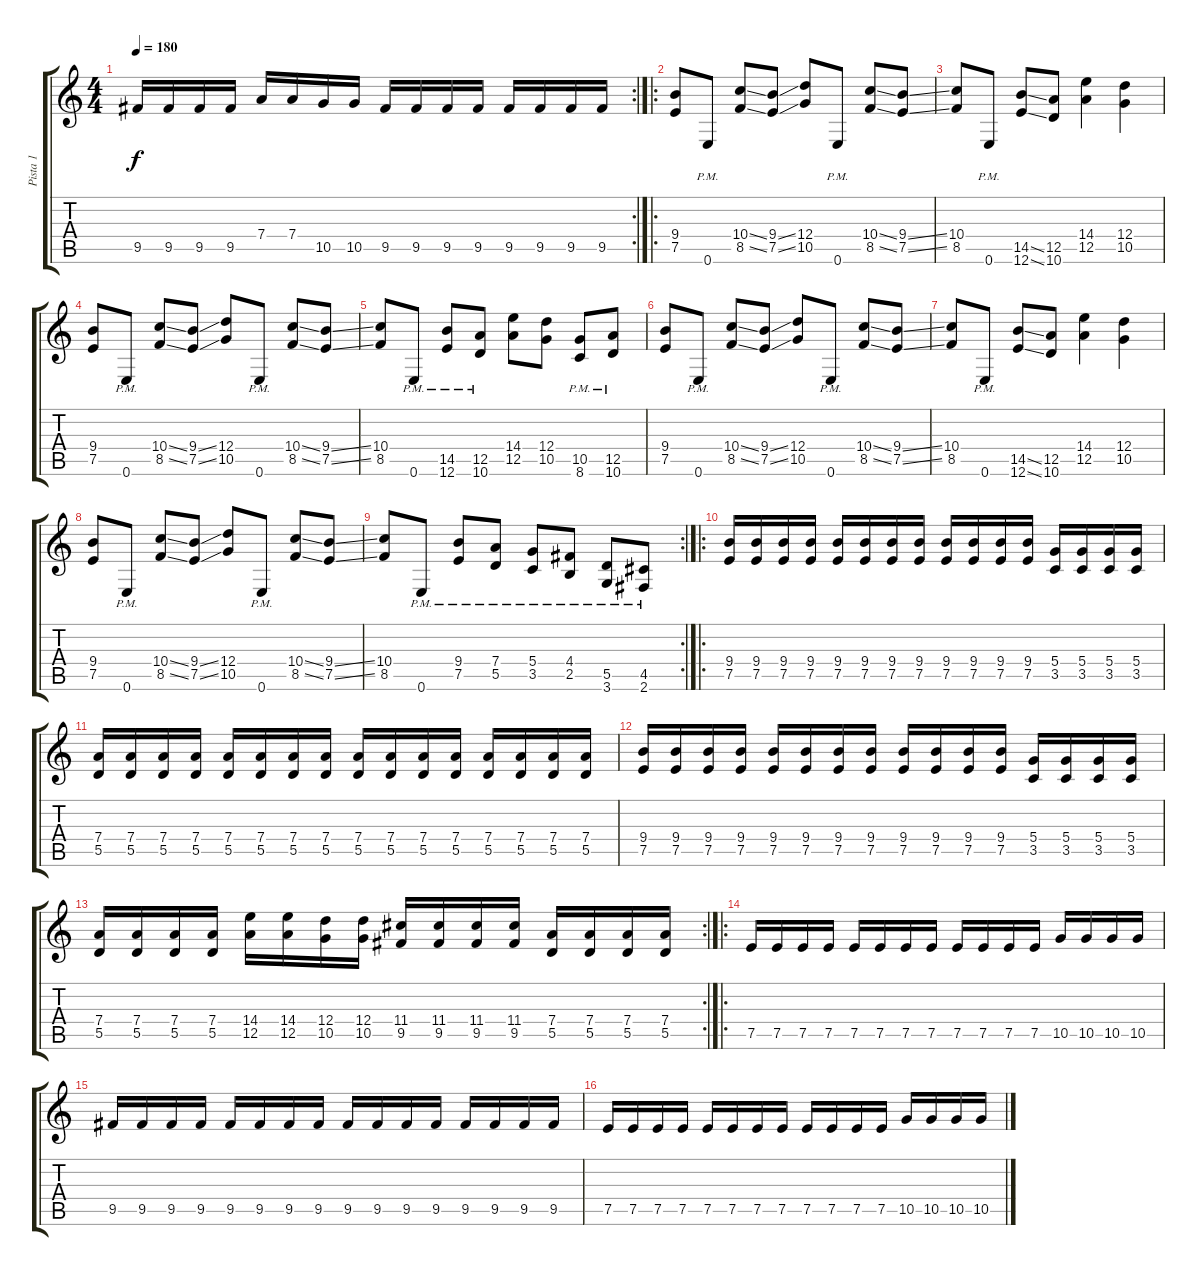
\track ("Pista 1" "Pista 1") {instrument distortionguitar}
\staff {score tabs}
\tuning (E4 B3 G3 D3 A2 E2) {hide}
\rc 2
\ts (4 4)
\tempo 180
\clef g2
\ks c
9.5.16{dy f} 9.5.16 9.5.16 9.5.16 7.4.16 7.4.16 10.5.16 10.5.16 9.5.16 9.5.16 9.5.16 9.5.16 9.5.16 9.5.16 9.5.16 9.5.16 |
\ro
(9.4 7.5).8 0.6{pm}.8 (10.4{ss} 8.5{ss}).8 (9.4{ss} 7.5{ss}).8 (12.4 10.5).8 0.6{pm}.8 (10.4{ss} 8.5{ss}).8 (9.4{ss} 7.5{ss}).8 |
(10.4 8.5).8 0.6{pm}.8 (14.5{ss} 12.6{ss}).8 (12.5 10.6).8 (14.4 12.5).4 (12.4 10.5).4 |
(9.4 7.5).8 0.6{pm}.8 (10.4{ss} 8.5{ss}).8 (9.4{ss} 7.5{ss}).8 (12.4 10.5).8 0.6{pm}.8 (10.4{ss} 8.5{ss}).8 (9.4{ss} 7.5{ss}).8 |
(10.4 8.5).8 0.6{pm}.8 (14.5{pm} 12.6{pm}).8 (12.5{pm} 10.6{pm}).8 (14.4 12.5).8 (12.4 10.5).8 (10.5{pm} 8.6{pm}).8 (12.5{pm} 10.6{pm}).8 |
(9.4 7.5).8 0.6{pm}.8 (10.4{ss} 8.5{ss}).8 (9.4{ss} 7.5{ss}).8 (12.4 10.5).8 0.6{pm}.8 (10.4{ss} 8.5{ss}).8 (9.4{ss} 7.5{ss}).8 |
(10.4 8.5).8 0.6{pm}.8 (14.5{ss} 12.6{ss}).8 (12.5 10.6).8 (14.4 12.5).4 (12.4 10.5).4 |
(9.4 7.5).8 0.6{pm}.8 (10.4{ss} 8.5{ss}).8 (9.4{ss} 7.5{ss}).8 (12.4 10.5).8 0.6{pm}.8 (10.4{ss} 8.5{ss}).8 (9.4{ss} 7.5{ss}).8 |
\rc 2
(10.4 8.5).8 0.6{pm}.8 (9.4 7.5{pm}).8 (7.4 5.5{pm}).8 (5.4{pm} 3.5{pm}).8 (4.4{pm} 2.5{pm}).8 (5.5{pm} 3.6{pm}).8 (4.5{pm} 2.6{pm}).8 |
\ro
(9.4 7.5).16 (9.4 7.5).16 (9.4 7.5).16 (9.4 7.5).16 (9.4 7.5).16 (9.4 7.5).16 (9.4 7.5).16 (9.4 7.5).16 (9.4 7.5).16 (9.4 7.5).16 (9.4 7.5).16 (9.4 7.5).16 (5.4 3.5).16 (5.4 3.5).16 (5.4 3.5).16 (5.4 3.5).16 |
(7.4 5.5).16 (7.4 5.5).16 (7.4 5.5).16 (7.4 5.5).16 (7.4 5.5).16 (7.4 5.5).16 (7.4 5.5).16 (7.4 5.5).16 (7.4 5.5).16 (7.4 5.5).16 (7.4 5.5).16 (7.4 5.5).16 (7.4 5.5).16 (7.4 5.5).16 (7.4 5.5).16 (7.4 5.5).16 |
(9.4 7.5).16 (9.4 7.5).16 (9.4 7.5).16 (9.4 7.5).16 (9.4 7.5).16 (9.4 7.5).16 (9.4 7.5).16 (9.4 7.5).16 (9.4 7.5).16 (9.4 7.5).16 (9.4 7.5).16 (9.4 7.5).16 (5.4 3.5).16 (5.4 3.5).16 (5.4 3.5).16 (5.4 3.5).16 |
\rc 2
(7.4 5.5).16 (7.4 5.5).16 (7.4 5.5).16 (7.4 5.5).16 (14.4 12.5).16 (14.4 12.5).16 (12.4 10.5).16 (12.4 10.5).16 (11.4 9.5).16 (11.4 9.5).16 (11.4 9.5).16 (11.4 9.5).16 (7.4 5.5).16 (7.4 5.5).16 (7.4 5.5).16 (7.4 5.5).16 |
\ro
7.5.16 7.5.16 7.5.16 7.5.16 7.5.16 7.5.16 7.5.16 7.5.16 7.5.16 7.5.16 7.5.16 7.5.16 10.5.16 10.5.16 10.5.16 10.5.16 |
9.5.16 9.5.16 9.5.16 9.5.16 9.5.16 9.5.16 9.5.16 9.5.16 9.5.16 9.5.16 9.5.16 9.5.16 9.5.16 9.5.16 9.5.16 9.5.16 |
7.5.16 7.5.16 7.5.16 7.5.16 7.5.16 7.5.16 7.5.16 7.5.16 7.5.16 7.5.16 7.5.16 7.5.16 10.5.16 10.5.16 10.5.16 10.5.16
